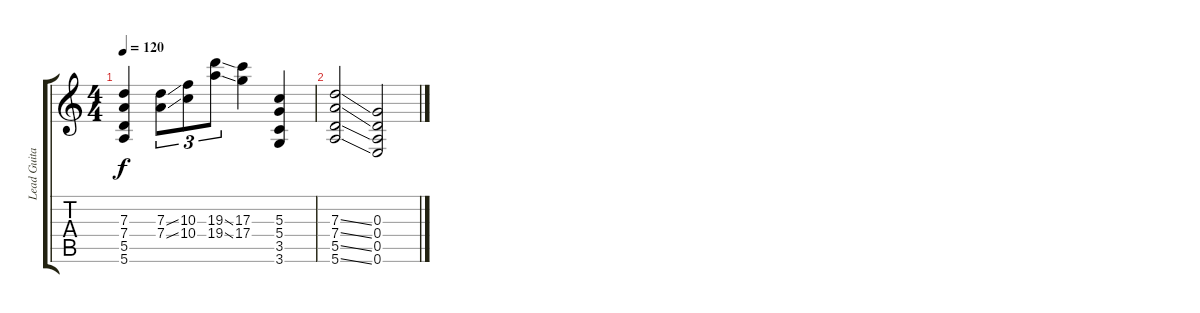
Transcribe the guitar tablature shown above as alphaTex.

\track ("Lead Guitar" "Lead Guita") {instrument distortionguitar}
\staff {score tabs}
\tuning (E4 B3 G3 D3 A2 E2) {hide}
\ts (4 4)
\tempo 120
\clef g2
\ks c
(7.3 7.4 5.5 5.6).4{dy f} (7.3{ss} 7.4{ss}).8{tu (3 2)} (10.3 10.4).8{tu (3 2)} (19.3{ss} 19.4{ss}).8{tu (3 2)} (17.3 17.4).4 (5.3 5.4 3.5 3.6).4 |
(7.3{ss} 7.4{ss} 5.5{ss} 5.6{ss}).2 (0.3 0.4 0.5 0.6).2
